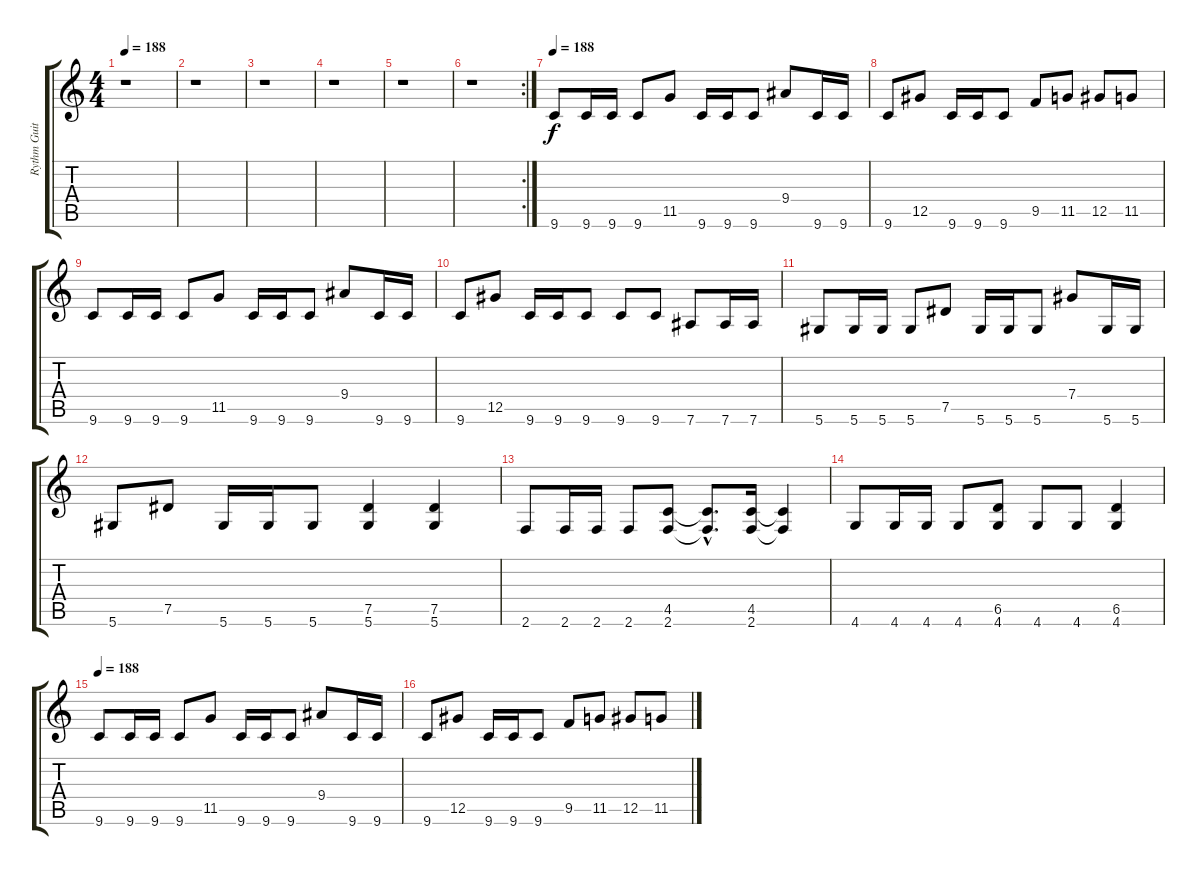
\track ("Rythm Guitar " "Rythm Guit") {instrument distortionguitar}
\staff {score tabs}
\tuning (Eb4 Bb3 Gb3 Db3 Ab2 Eb2) {hide}
\ts (4 4)
\tempo 188
\clef g2
\ks c
r.1{dy f} |
r.1 |
r.1 |
r.1 |
r.1 |
\rc 2
r.1 |
\tempo 188
9.6.8 9.6.16 9.6.16 9.6.8 11.5.8 9.6.16 9.6.16 9.6.8 9.4.8 9.6.16 9.6.16 |
9.6.8 12.5.8 9.6.16 9.6.16 9.6.8 9.5.8 11.5.8 12.5.8 11.5.8 |
9.6.8 9.6.16 9.6.16 9.6.8 11.5.8 9.6.16 9.6.16 9.6.8 9.4.8 9.6.16 9.6.16 |
9.6.8 12.5.8 9.6.16 9.6.16 9.6.8 9.6.8 9.6.8 7.6.8 7.6.16 7.6.16 |
5.6.8 5.6.16 5.6.16 5.6.8 7.5.8 5.6.16 5.6.16 5.6.8 7.4.8 5.6.16 5.6.16 |
5.6.8 7.5.8 5.6.16 5.6.16 5.6.8 (7.5 5.6).4 (7.5 5.6).4 |
2.6.8 2.6.16 2.6.16 2.6.8 (4.5 2.6).8 (4.5{hac t} 2.6{hac t}).8{d} (4.5 2.6).16 (4.5{t} 2.6{t}).4 |
4.6.8 4.6.16 4.6.16 4.6.8 (6.5 4.6).8 4.6.8 4.6.8 (6.5 4.6).4 |
\tempo 188
9.6.8 9.6.16 9.6.16 9.6.8 11.5.8 9.6.16 9.6.16 9.6.8 9.4.8 9.6.16 9.6.16 |
9.6.8 12.5.8 9.6.16 9.6.16 9.6.8 9.5.8 11.5.8 12.5.8 11.5.8
